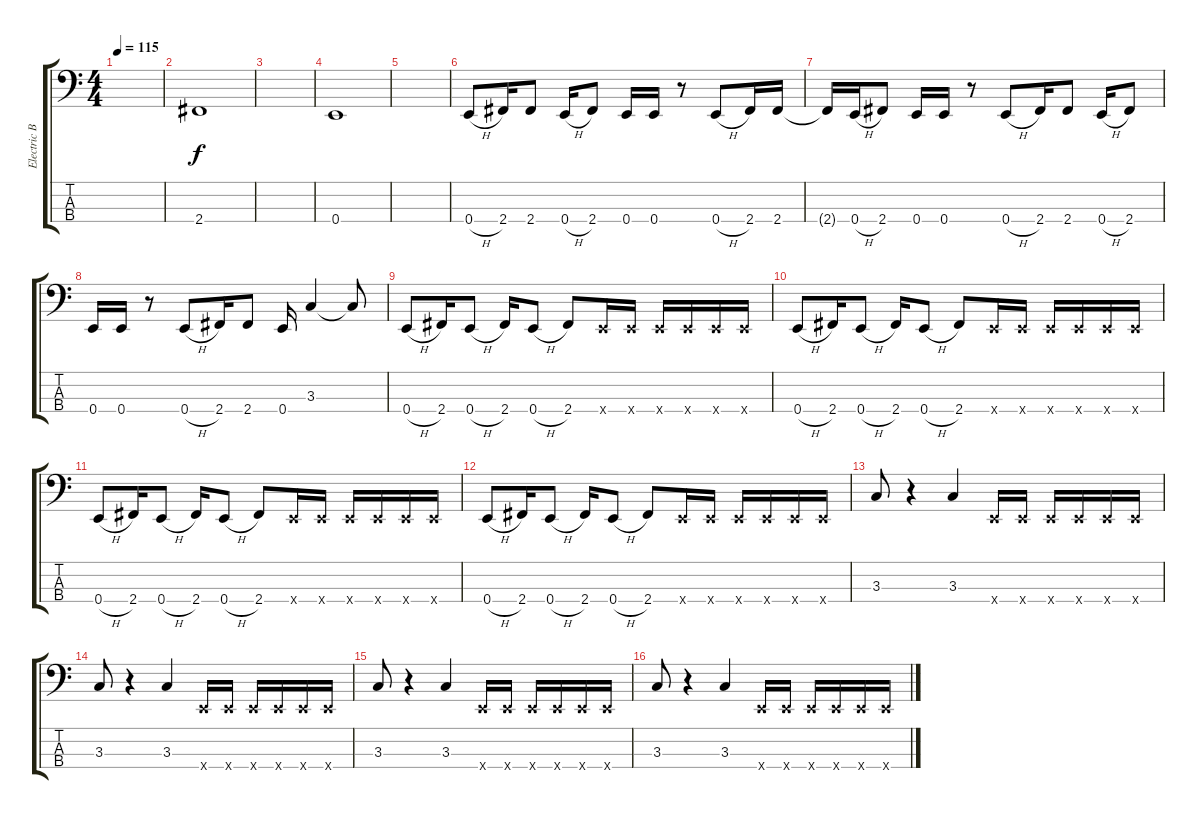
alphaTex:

\track ("Electric Bass" "Electric B") {instrument electricbassfinger}
\staff {score tabs}
\tuning (G2 D2 A1 E1) {hide}
\ts (4 4)
\tempo 115
\clef f4
\ks c
|
2.4.1 |
|
0.4.1 |
|
0.4{h}.8 2.4.16 2.4.8 0.4{h}.16 2.4.8 0.4.16 0.4.16 r.8 0.4{h}.8 2.4.16 2.4.16 |
2.4{t}.16 0.4{h}.16 2.4.8 0.4.16 0.4.16 r.8 0.4{h}.8 2.4.16 2.4.8 0.4{h}.16 2.4.8 |
0.4.16 0.4.16 r.8 0.4{h}.8 2.4.16 2.4.8 0.4.16 3.3.4 3.3{t}.8 |
0.4{h}.8 2.4.16 0.4{h}.8 2.4.16 0.4{h}.8 2.4.8 0.4{x}.16 0.4{x}.16 0.4{x}.16 0.4{x}.16 0.4{x}.16 0.4{x}.16 |
0.4{h}.8 2.4.16 0.4{h}.8 2.4.16 0.4{h}.8 2.4.8 0.4{x}.16 0.4{x}.16 0.4{x}.16 0.4{x}.16 0.4{x}.16 0.4{x}.16 |
0.4{h}.8 2.4.16 0.4{h}.8 2.4.16 0.4{h}.8 2.4.8 0.4{x}.16 0.4{x}.16 0.4{x}.16 0.4{x}.16 0.4{x}.16 0.4{x}.16 |
0.4{h}.8 2.4.16 0.4{h}.8 2.4.16 0.4{h}.8 2.4.8 0.4{x}.16 0.4{x}.16 0.4{x}.16 0.4{x}.16 0.4{x}.16 0.4{x}.16 |
3.3.8 r.4 3.3.4 0.4{x}.16 0.4{x}.16 0.4{x}.16 0.4{x}.16 0.4{x}.16 0.4{x}.16 |
3.3.8 r.4 3.3.4 0.4{x}.16 0.4{x}.16 0.4{x}.16 0.4{x}.16 0.4{x}.16 0.4{x}.16 |
3.3.8 r.4 3.3.4 0.4{x}.16 0.4{x}.16 0.4{x}.16 0.4{x}.16 0.4{x}.16 0.4{x}.16 |
3.3.8 r.4 3.3.4 0.4{x}.16 0.4{x}.16 0.4{x}.16 0.4{x}.16 0.4{x}.16 0.4{x}.16
